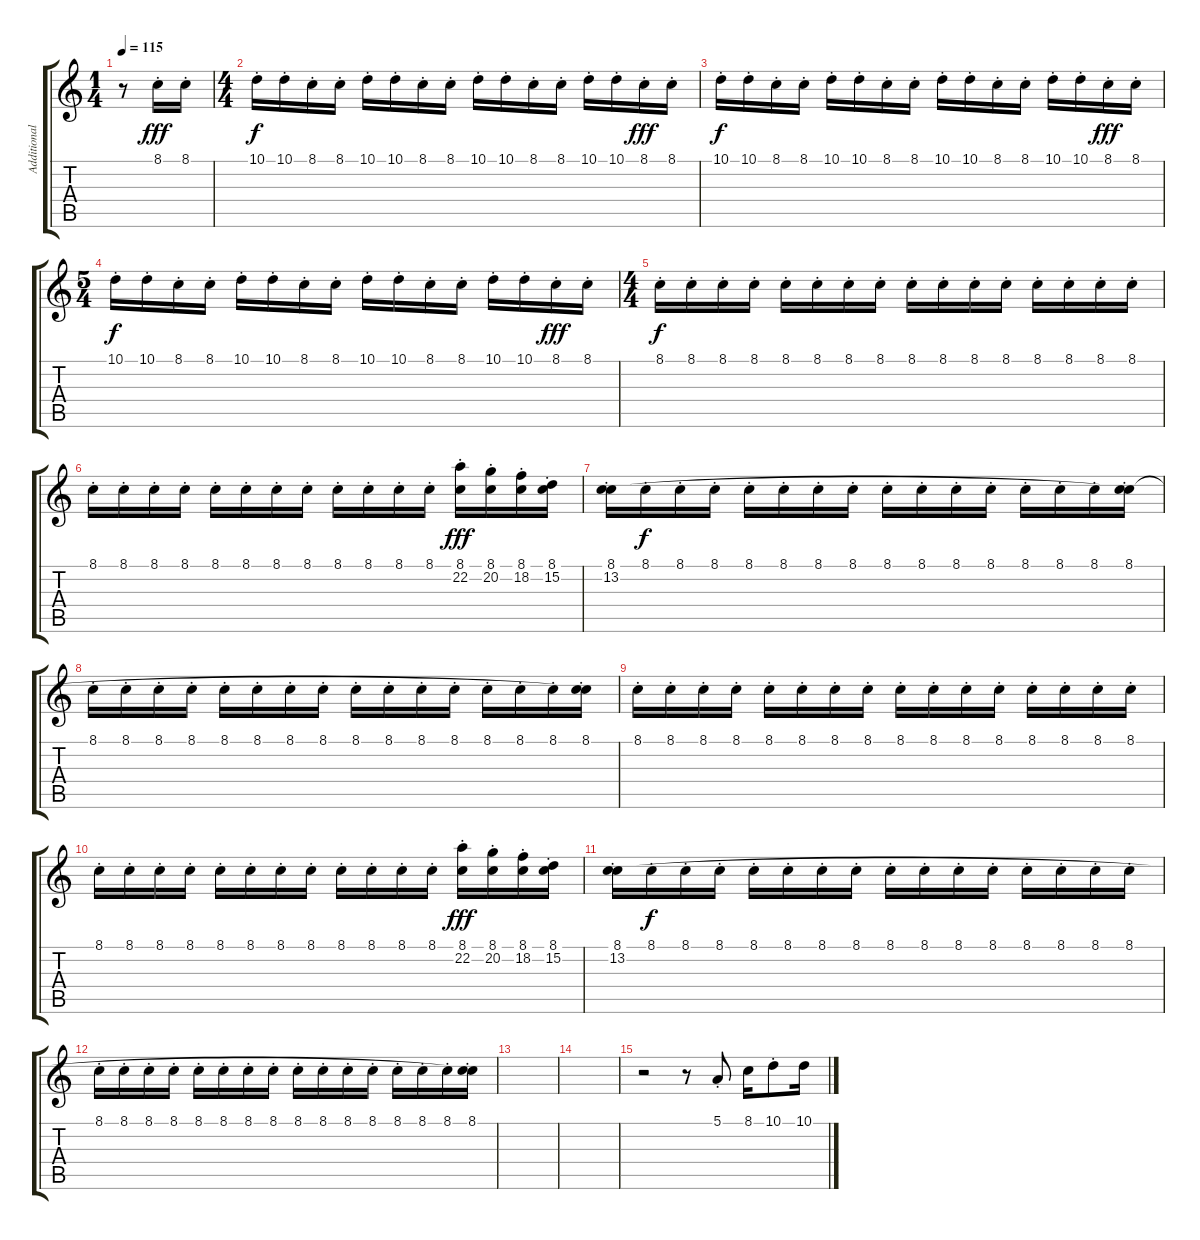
\track ("Additional Effects" "Additional") {instrument lead4chiff}
\staff {score tabs}
\tuning (E4 B3 G3 D3 A2 E2) {hide}
\ts (1 4)
\tempo 115
\clef g2
\ks c
r.8{dy fff instrument lead4chiff} 8.1{st}.16 8.1{st}.16 |
\ts (4 4)
10.1{st}.16{dy f} 10.1{st}.16 8.1{st}.16 8.1{st}.16 10.1{st}.16 10.1{st}.16 8.1{st}.16 8.1{st}.16 10.1{st}.16 10.1{st}.16 8.1{st}.16 8.1{st}.16 10.1{st}.16 10.1{st}.16 8.1{st}.16{dy fff} 8.1{st}.16 |
10.1{st}.16{dy f} 10.1{st}.16 8.1{st}.16 8.1{st}.16 10.1{st}.16 10.1{st}.16 8.1{st}.16 8.1{st}.16 10.1{st}.16 10.1{st}.16 8.1{st}.16 8.1{st}.16 10.1{st}.16 10.1{st}.16 8.1{st}.16{dy fff} 8.1{st}.16 |
\ts (5 4)
10.1{st}.16{dy f} 10.1{st}.16 8.1{st}.16 8.1{st}.16 10.1{st}.16 10.1{st}.16 8.1{st}.16 8.1{st}.16 10.1{st}.16 10.1{st}.16 8.1{st}.16 8.1{st}.16 10.1{st}.16 10.1{st}.16 8.1{st}.16{dy fff} 8.1{st}.16 |
\ts (4 4)
8.1{st}.16{dy f} 8.1{st}.16 8.1{st}.16 8.1{st}.16 8.1{st}.16 8.1{st}.16 8.1{st}.16 8.1{st}.16 8.1{st}.16 8.1{st}.16 8.1{st}.16 8.1{st}.16 8.1{st}.16 8.1{st}.16 8.1{st}.16 8.1{st}.16 |
8.1{st}.16 8.1{st}.16 8.1{st}.16 8.1{st}.16 8.1{st}.16 8.1{st}.16 8.1{st}.16 8.1{st}.16 8.1{st}.16 8.1{st}.16 8.1{st}.16 8.1{st}.16 (8.1{st} 22.2).16{dy fff} (8.1{st} 20.2).16 (8.1{st} 18.2).16 (8.1{st} 15.2).16 |
(8.1{st} 13.2).16 8.1{st}.16{dy f} 8.1{st}.16 8.1{st}.16 8.1{st}.16 8.1{st}.16 8.1{st}.16 8.1{st}.16 8.1{st}.16 8.1{st}.16 8.1{st}.16 8.1{st}.16 8.1{st}.16 8.1{st}.16 8.1{st}.16 (8.1{st} 13.2{t}).16 |
8.1{st}.16 8.1{st}.16 8.1{st}.16 8.1{st}.16 8.1{st}.16 8.1{st}.16 8.1{st}.16 8.1{st}.16 8.1{st}.16 8.1{st}.16 8.1{st}.16 8.1{st}.16 8.1{st}.16 8.1{st}.16 8.1{st}.16 (8.1{st} 13.2{t}).16 |
8.1{st}.16 8.1{st}.16 8.1{st}.16 8.1{st}.16 8.1{st}.16 8.1{st}.16 8.1{st}.16 8.1{st}.16 8.1{st}.16 8.1{st}.16 8.1{st}.16 8.1{st}.16 8.1{st}.16 8.1{st}.16 8.1{st}.16 8.1{st}.16 |
8.1{st}.16 8.1{st}.16 8.1{st}.16 8.1{st}.16 8.1{st}.16 8.1{st}.16 8.1{st}.16 8.1{st}.16 8.1{st}.16 8.1{st}.16 8.1{st}.16 8.1{st}.16 (8.1{st} 22.2).16{dy fff} (8.1{st} 20.2).16 (8.1{st} 18.2).16 (8.1{st} 15.2).16 |
(8.1{st} 13.2).16 8.1{st}.16{dy f} 8.1{st}.16 8.1{st}.16 8.1{st}.16 8.1{st}.16 8.1{st}.16 8.1{st}.16 8.1{st}.16 8.1{st}.16 8.1{st}.16 8.1{st}.16 8.1{st}.16 8.1{st}.16 8.1{st}.16 8.1{st}.16 |
8.1{st}.16 8.1{st}.16 8.1{st}.16 8.1{st}.16 8.1{st}.16 8.1{st}.16 8.1{st}.16 8.1{st}.16 8.1{st}.16 8.1{st}.16 8.1{st}.16 8.1{st}.16 8.1{st}.16 8.1{st}.16 8.1{st}.16 (8.1{st} 13.2{t}).16 |
|
|
r.2 r.8 5.1{st}.8 8.1.16 10.1{st}.8 10.1.16
